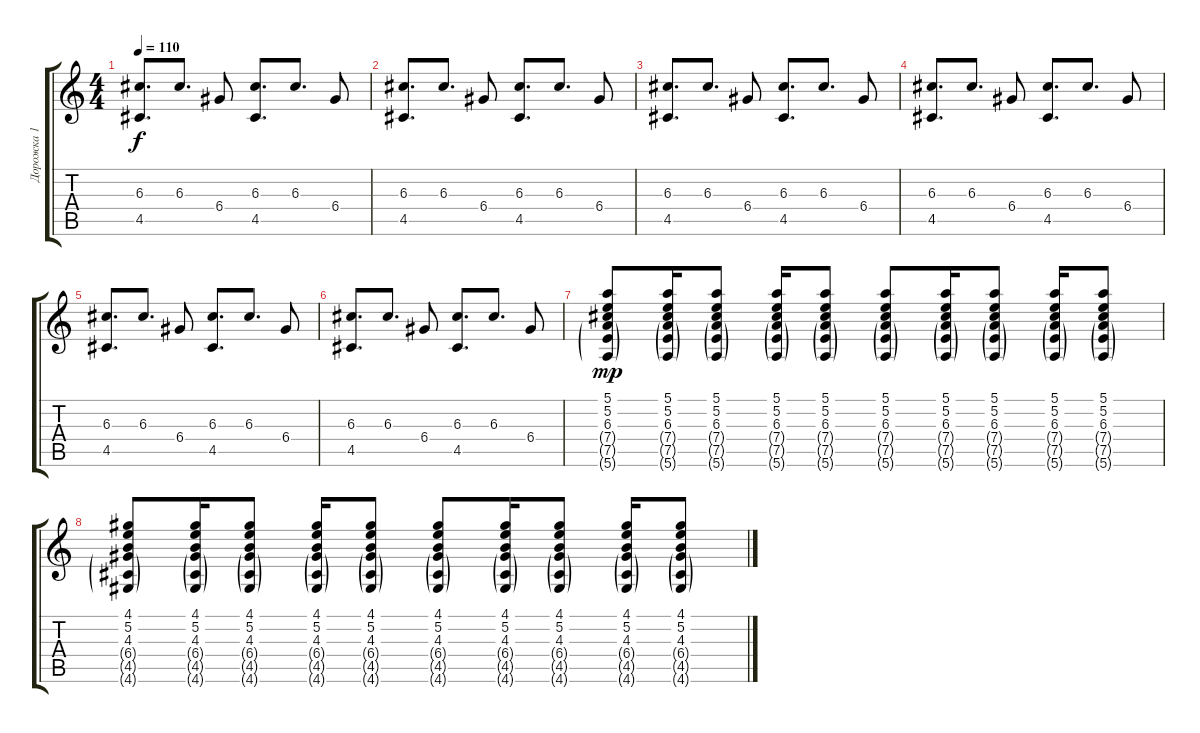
\track ("Дорожка 1" "Дорожка 1") {instrument electricguitarjazz}
\staff {score tabs}
\tuning (E4 B3 G3 D3 A2 E2) {hide}
\ts (4 4)
\tempo 110
\clef g2
\ks c
(6.3 4.5).8{d dy f} 6.3.8{d} 6.4.8 (6.3 4.5).8{d} 6.3.8{d} 6.4.8 |
(6.3 4.5).8{d} 6.3.8{d} 6.4.8 (6.3 4.5).8{d} 6.3.8{d} 6.4.8 |
(6.3 4.5).8{d} 6.3.8{d} 6.4.8 (6.3 4.5).8{d} 6.3.8{d} 6.4.8 |
(6.3 4.5).8{d} 6.3.8{d} 6.4.8 (6.3 4.5).8{d} 6.3.8{d} 6.4.8 |
(6.3 4.5).8{d} 6.3.8{d} 6.4.8 (6.3 4.5).8{d} 6.3.8{d} 6.4.8 |
(6.3 4.5).8{d} 6.3.8{d} 6.4.8 (6.3 4.5).8{d} 6.3.8{d} 6.4.8 |
(5.1 5.2 6.3 7.4{g} 7.5{g} 5.6{g}).8{dy mp volume 6} (5.1 5.2 6.3 7.4{g} 7.5{g} 5.6{g}).16 (5.1 5.2 6.3 7.4{g} 7.5{g} 5.6{g}).8 (5.1 5.2 6.3 7.4{g} 7.5{g} 5.6{g}).16 (5.1 5.2 6.3 7.4{g} 7.5{g} 5.6{g}).8 (5.1 5.2 6.3 7.4{g} 7.5{g} 5.6{g}).8 (5.1 5.2 6.3 7.4{g} 7.5{g} 5.6{g}).16 (5.1 5.2 6.3 7.4{g} 7.5{g} 5.6{g}).8 (5.1 5.2 6.3 7.4{g} 7.5{g} 5.6{g}).16 (5.1 5.2 6.3 7.4{g} 7.5{g} 5.6{g}).8 |
(4.1 5.2 4.3 6.4{g} 4.5{g} 4.6{g}).8 (4.1 5.2 4.3 6.4{g} 4.5{g} 4.6{g}).16 (4.1 5.2 4.3 6.4{g} 4.5{g} 4.6{g}).8 (4.1 5.2 4.3 6.4{g} 4.5{g} 4.6{g}).16 (4.1 5.2 4.3 6.4{g} 4.5{g} 4.6{g}).8 (4.1 5.2 4.3 6.4{g} 4.5{g} 4.6{g}).8 (4.1 5.2 4.3 6.4{g} 4.5{g} 4.6{g}).16 (4.1 5.2 4.3 6.4{g} 4.5{g} 4.6{g}).8 (4.1 5.2 4.3 6.4{g} 4.5{g} 4.6{g}).16 (4.1 5.2 4.3 6.4{g} 4.5{g} 4.6{g}).8
